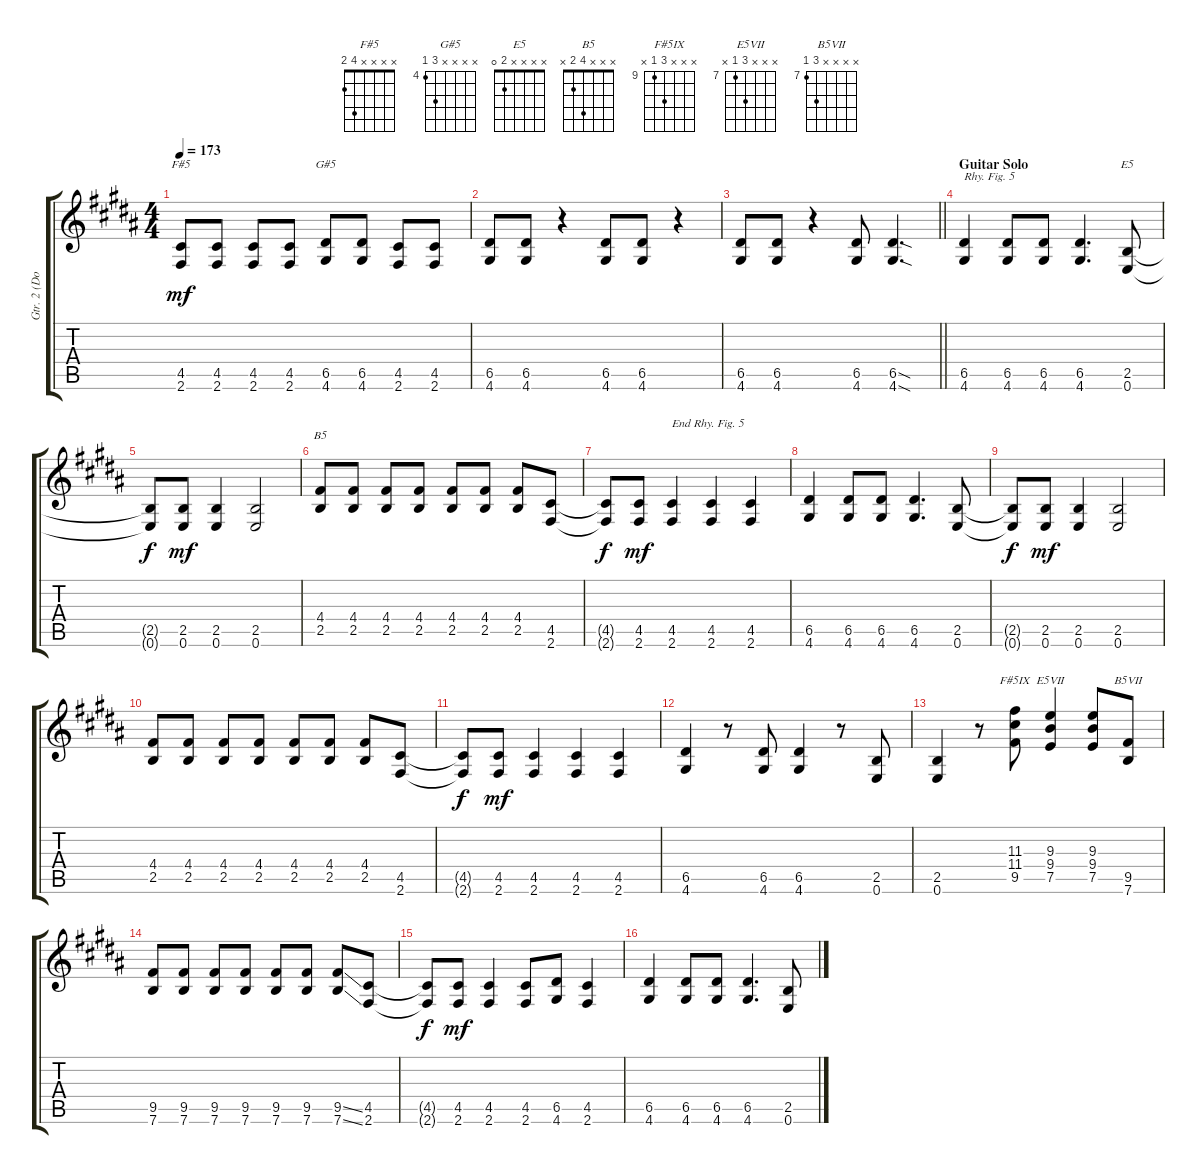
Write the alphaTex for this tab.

\track ("Gtr. 2 (Doubled)" "Gtr. 2 (Do") {instrument distortionguitar}
\staff {score tabs}
\tuning (E4 B3 G3 D3 A2 E2) {hide}
\chord ("F#5" x x x x 4 2)
\chord ("G#5" x x x x 6 4) {firstfret 4}
\chord ("E5" x x x x 2 0)
\chord ("B5" x x x 4 2 x)
\chord ("F#5IX" x x x 11 9 x) {firstfret 9}
\chord ("E5VII" x x x 9 7 x) {firstfret 7}
\chord ("B5VII" x x x x 9 7) {firstfret 7}
\ts (4 4)
\tempo 173
\clef g2
\ks g#minor
(4.5 2.6).8{ch "F#5" dy mf} (4.5 2.6).8 (4.5 2.6).8 (4.5 2.6).8 (6.5 4.6).8{ch "G#5"} (6.5 4.6).8 (4.5 2.6).8 (4.5 2.6).8 |
(6.5 4.6).8 (6.5 4.6).8 r.4 (6.5 4.6).8 (6.5 4.6).8 r.4 |
\barLineRight lightlight
(6.5 4.6).8 (6.5 4.6).8 r.4 (6.5 4.6).8 (6.5{sod} 4.6{sod}).4{d} |
\section ("" "Guitar Solo")
(6.5 4.6).4{txt "Rhy. Fig. 5"} (6.5 4.6).8 (6.5 4.6).8 (6.5 4.6).4{d} (2.5 0.6).8{ch "E5"} |
(2.5{t} 0.6{t}).8{dy f} (2.5 0.6).8{dy mf} (2.5 0.6).4 (2.5 0.6).2 |
(4.4 2.5).8{ch "B5"} (4.4 2.5).8 (4.4 2.5).8 (4.4 2.5).8 (4.4 2.5).8 (4.4 2.5).8 (4.4 2.5).8 (4.5 2.6).8 |
(4.5{t} 2.6{t}).8{dy f} (4.5 2.6).8{dy mf} (4.5 2.6).4{txt "End Rhy. Fig. 5"} (4.5 2.6).4 (4.5 2.6).4 |
(6.5 4.6).4 (6.5 4.6).8 (6.5 4.6).8 (6.5 4.6).4{d} (2.5 0.6).8 |
(2.5{t} 0.6{t}).8{dy f} (2.5 0.6).8{dy mf} (2.5 0.6).4 (2.5 0.6).2 |
(4.4 2.5).8 (4.4 2.5).8 (4.4 2.5).8 (4.4 2.5).8 (4.4 2.5).8 (4.4 2.5).8 (4.4 2.5).8 (4.5 2.6).8 |
(4.5{t} 2.6{t}).8{dy f} (4.5 2.6).8{dy mf} (4.5 2.6).4 (4.5 2.6).4 (4.5 2.6).4 |
(6.5 4.6).4 r.8 (6.5 4.6).8 (6.5 4.6).4 r.8 (2.5 0.6).8 |
(2.5 0.6).4 r.8 (11.3 11.4 9.5).8{ch "F#5IX"} (9.3 9.4 7.5).4{ch "E5VII"} (9.3 9.4 7.5).8 (9.5 7.6).8{ch "B5VII"} |
(9.5 7.6).8 (9.5 7.6).8 (9.5 7.6).8 (9.5 7.6).8 (9.5 7.6).8 (9.5 7.6).8 (9.5{ss} 7.6{ss}).8 (4.5 2.6).8 |
(4.5{t} 2.6{t}).8{dy f} (4.5 2.6).8{dy mf} (4.5 2.6).4 (4.5 2.6).8 (6.5 4.6).8 (4.5 2.6).4 |
(6.5 4.6).4 (6.5 4.6).8 (6.5 4.6).8 (6.5 4.6).4{d} (2.5 0.6).8
